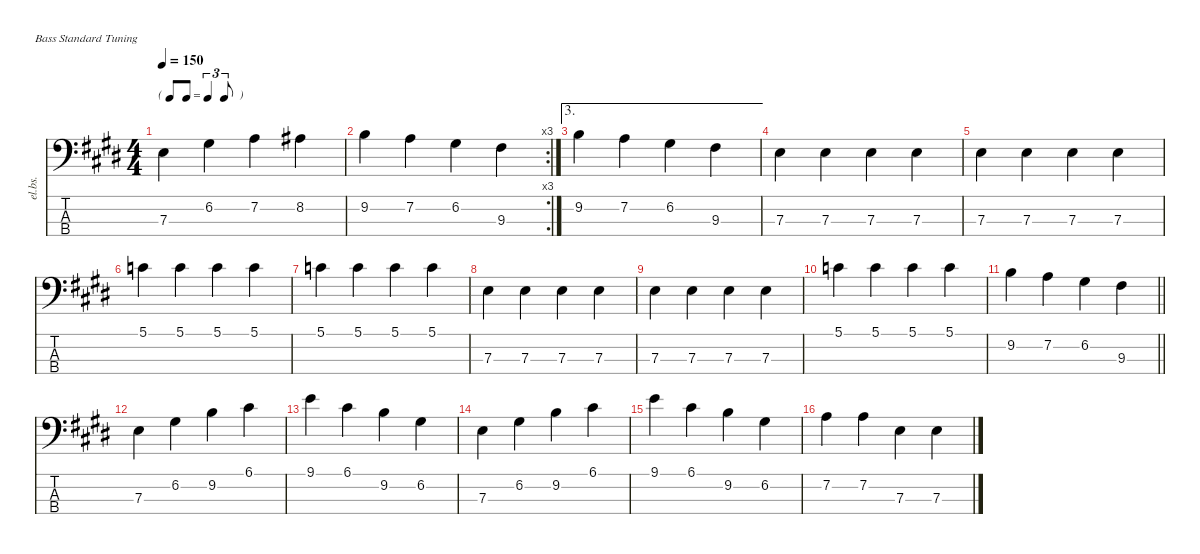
\defaultSystemsLayout 4
\hideDynamics
\bracketExtendMode nobrackets
\otherSystemsTrackNameOrientation horizontal
\track ("Track 4" "el.bs.") {instrument electricbassfinger}
\staff {score tabs}
\tuning (G2 D2 A1 E1)
\ts (4 4)
\tf triplet8th
\tempo 150
\clef f4
\ks e
7.3{acc forcenatural}.4{dy f beam Down} 6.2{acc #}.4{beam Down} 7.2{acc forcenatural}.4{beam Down} 8.2{acc #}.4{beam Down} |
\rc 3
9.2{acc forcenatural}.4{beam Down} 7.2{acc forcenatural}.4{beam Down} 6.2{acc #}.4{beam Down} 9.3{acc #}.4{beam Down} |
\ae 3
9.2{acc forcenatural}.4{dy ff beam Down} 7.2{acc forcenatural}.4{beam Down} 6.2{acc #}.4{beam Down} 9.3{acc #}.4{beam Down} |
7.3{acc forcenatural}.4{dy fff beam Down} 7.3{acc forcenatural}.4{beam Down} 7.3{acc forcenatural}.4{beam Down} 7.3{acc forcenatural}.4{beam Down} |
7.3{acc forcenatural}.4{beam Down} 7.3{acc forcenatural}.4{beam Down} 7.3{acc forcenatural}.4{beam Down} 7.3{acc forcenatural}.4{beam Down} |
5.1{acc forcenatural}.4{beam Down} 5.1{acc forcenatural}.4{beam Down} 5.1{acc forcenatural}.4{beam Down} 5.1{acc forcenatural}.4{beam Down} |
5.1{acc forcenatural}.4{beam Down} 5.1{acc forcenatural}.4{beam Down} 5.1{acc forcenatural}.4{beam Down} 5.1{acc forcenatural}.4{beam Down} |
7.3{acc forcenatural}.4{beam Down} 7.3{acc forcenatural}.4{beam Down} 7.3{acc forcenatural}.4{beam Down} 7.3{acc forcenatural}.4{beam Down} |
7.3{acc forcenatural}.4{beam Down} 7.3{acc forcenatural}.4{beam Down} 7.3{acc forcenatural}.4{beam Down} 7.3{acc forcenatural}.4{beam Down} |
5.1{acc forcenatural}.4{beam Down} 5.1{acc forcenatural}.4{beam Down} 5.1{acc forcenatural}.4{beam Down} 5.1{acc forcenatural}.4{beam Down} |
\barLineRight lightlight
9.2{acc forcenatural}.4{beam Down} 7.2{acc forcenatural}.4{beam Down} 6.2{acc #}.4{beam Down} 9.3{acc #}.4{beam Down} |
7.3{acc forcenatural}.4{beam Down} 6.2{acc #}.4{beam Down} 9.2{acc forcenatural}.4{beam Down} 6.1{acc #}.4{beam Down} |
9.1{acc forcenatural}.4{beam Down} 6.1{acc #}.4{beam Down} 9.2{acc forcenatural}.4{beam Down} 6.2{acc #}.4{beam Down} |
7.3{acc forcenatural}.4{beam Down} 6.2{acc #}.4{beam Down} 9.2{acc forcenatural}.4{beam Down} 6.1{acc #}.4{beam Down} |
9.1{acc forcenatural}.4{beam Down} 6.1{acc #}.4{beam Down} 9.2{acc forcenatural}.4{beam Down} 6.2{acc #}.4{beam Down} |
7.2{acc forcenatural}.4{beam Down} 7.2{acc forcenatural}.4{beam Down} 7.3{acc forcenatural}.4{beam Down} 7.3{acc forcenatural}.4{beam Down}
